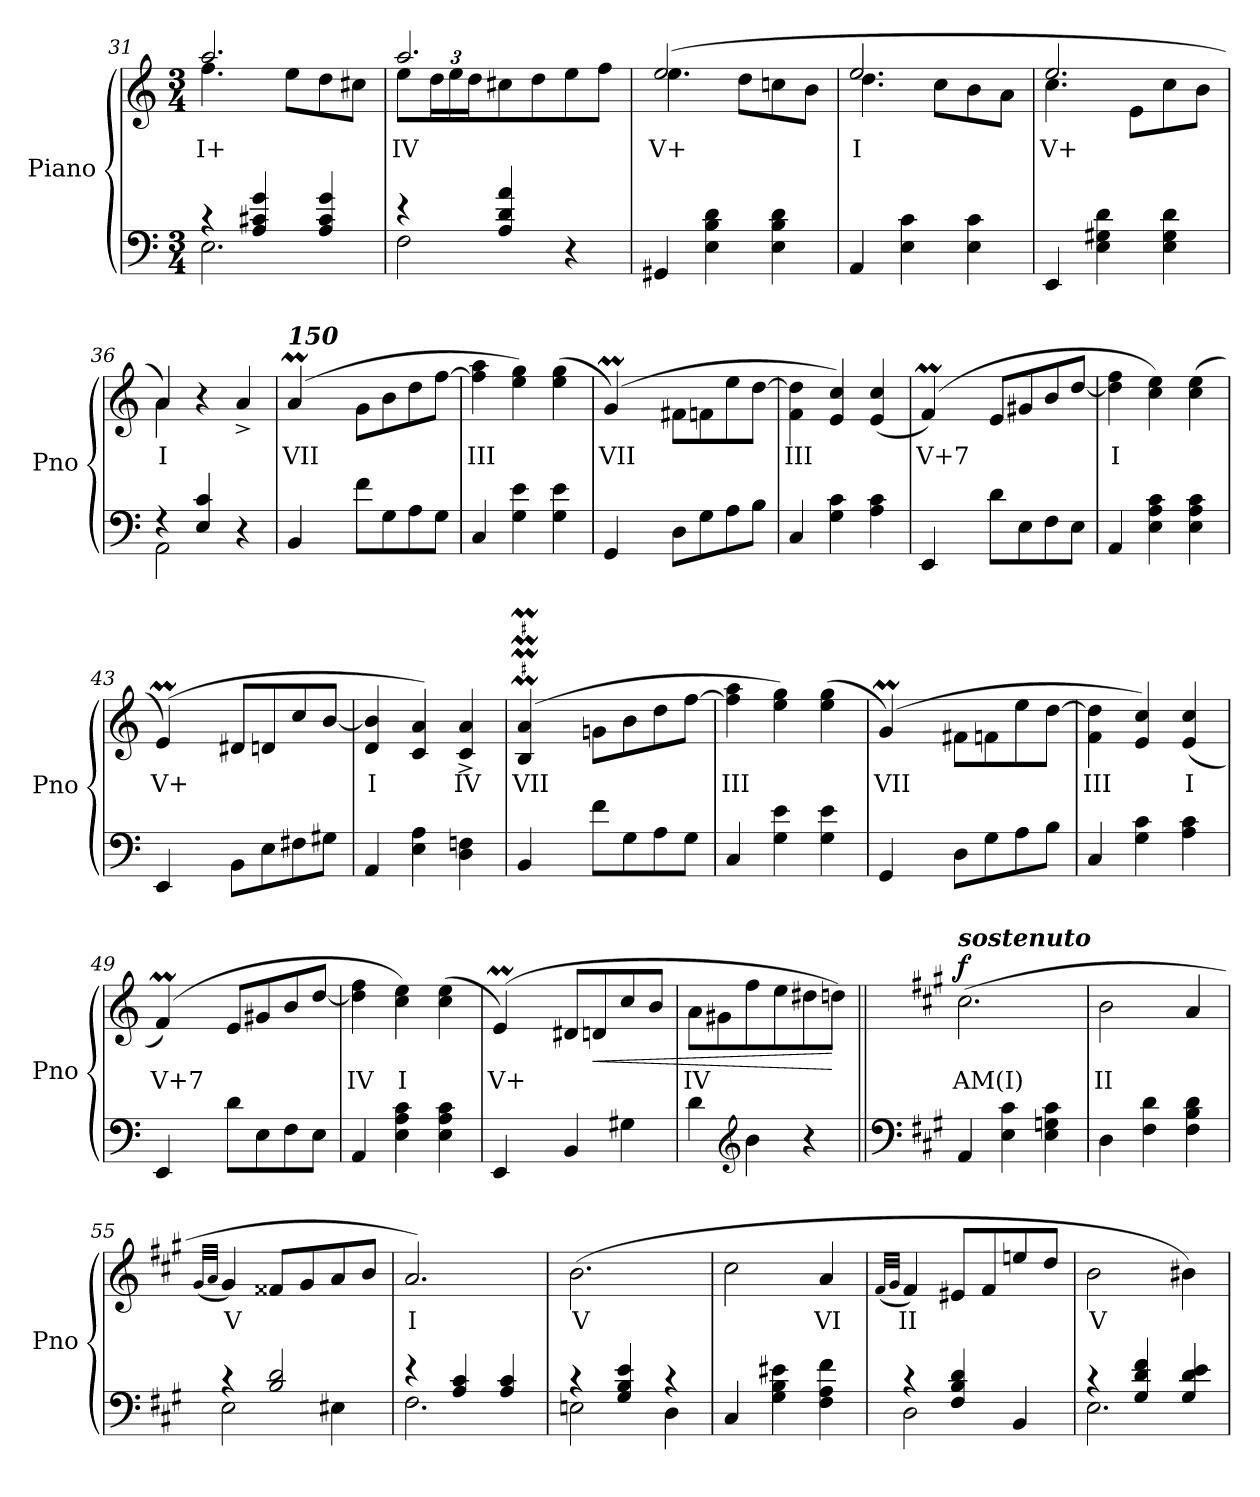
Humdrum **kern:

**kern	**kern	**text	**dynam
*part1	*part1	*part1	*part1
*staff2	*staff1	*staff1	*staff1/2
*I"Piano	*	*	*
*I'Pno	*	*	*
*clefF4	*clefG2	*	*
*k[]	*k[]	*	*
*M3/4	*M3/4	*	*
=31	=31	=31	=31
*^	*^	*	*
!	!	!	!	!LO:LY:b	!
4r	2.E\	2.aa/	4.ff\	I+	.
4A/ 4c#X/ 4g/	.	.	.	.	.
.	.	.	8ee\L	.	.
4A/ 4c#/ 4g/	.	.	8dd\	.	.
.	.	.	8cc#X\J	.	.
!!LO:LB:g=z	!!
=32	=32	=32	=32	=32	=32
!	!	!	!	!LO:LY:b	!
4r	2F\	2.aa/	8ee\L	IV	.
*	*	*	*Xbrackettup	*	*
.	.	.	24dd\L	.	.
.	.	.	24ee\	.	.
.	.	.	24dd\J	.	.
4A/ 4d/ 4a/	.	.	8cc#X\	.	.
.	.	.	8dd\	.	.
4r	4ryy	.	8ee\	.	.
.	.	.	8ff\J	.	.
*v	*v	*	*	*	*
=33	=33	=33	=33	=33
!	!	!	!LO:LY:b	!
4GG#X/	(>2.ee/	4.ee\	V+	.
4E\ 4B\ 4d\	.	.	.	.
.	.	8dd\L	.	.
4E\ 4B\ 4d\	.	8ccn\	.	.
.	.	8b\J	.	.
=34	=34	=34	=34	=34
!	!	!	!LO:LY:b	!
4AA/	2.ee/	4.dd\	I	.
4E\ 4c\	.	.	.	.
.	.	8cc\L	.	.
4E\ 4c\	.	8b\	.	.
.	.	8a\J	.	.
=35	=35	=35	=35	=35
!	!	!	!LO:LY:b	!
4EE/	2.ee/	4.cc\	V+	.
4E\ 4G#X\ 4d\	.	.	.	.
.	.	8e\L	.	.
4E\ 4G#\ 4d\	.	8cc\	.	.
.	.	8b\J	.	.
=36	=36	=36	=36	=36
*^	*	*	*	*
!	!	!	!	!LO:LY:b	!
4r	2AA\	4a/)	4a\	I	.
4E/ 4c/	.	4r	2ryy	.	.
4r	4ryy	4a^/	.	.	.
=37	=37	=37	=37	=37	=37
!	!	!	!	!LO:LY:b	!
*v	*v	*	*	*	*
*	*	*Xtuplet	*	*
*^	*	*	*	*
!	!	!LO:TX:a:Bi:t=150	!	!	!
*v	*v	*	*	*	*
4BB/	(>4aM/	24ryy	VII	.
.	.	24byy	.	.
.	.	6ayy	.	.
8f\L	8g\L	2ryy	.	.
8G\	8b\	.	.	.
8A\	8dd\	.	.	.
8G\J	[8ff\J	.	.	.
*	*v	*v	*	*
=38	=38	=38	=38
!	!	!LO:LY:b	!
4C/	4ff\] 4aa\	III	.
4G\ 4e\	4ee\ 4gg\)	.	.
4G\ 4e\	(>4ee\ 4gg\	.	.
!!LO:LB:g=z
=39	=39	=39	=39
!	!	!LO:LY:b	!
*	*^	*	*
4GG/	(>4gM/)	24ryy	VII	.
.	.	24ayy	.	.
.	.	6gyy	.	.
8D\L	8f#X\L	2ryy	.	.
8G\	8fn\	.	.	.
8A\	8ee\	.	.	.
8B\J	[8dd\J	.	.	.
*	*v	*v	*	*
=40	=40	=40	=40
!	!	!LO:LY:b	!
4C/	4f\ 4dd\]	III	.
4G\ 4c\	4e/ 4cc/)	.	.
4A\ 4c\	(>4e/ 4cc/	.	.
=41	=41	=41	=41
!	!	!LO:LY:b	!
*	*^	*	*
4EE/	(>4fM/)	24ryy	V+7	.
.	.	24gyy	.	.
.	.	6fyy	.	.
8d\L	8e/L	2ryy	.	.
8E\	8g#X/	.	.	.
8F\	8b/	.	.	.
8E\J	[8dd/J	.	.	.
*	*v	*v	*	*
=42	=42	=42	=42
!	!	!LO:LY:b	!
4AA/	4dd\] 4ff\	I	.
4E\ 4A\ 4c\	4cc\ 4ee\)	.	.
4E\ 4A\ 4c\	(>4cc\ 4ee\	.	.
=43	=43	=43	=43
!	!	!LO:LY:b	!
*	*^	*	*
4EE/	(>4em/)	24ryy	V+	.
.	.	24fyy	.	.
.	.	6eyy	.	.
8BB\L	8d#X/L	2ryy	.	.
8E\	8dn/	.	.	.
8F#X\	8cc/	.	.	.
8G#X\J	[8b/J	.	.	.
*	*v	*v	*	*
=44	=44	=44	=44
!	!	!LO:LY:b	!
4AA/	4d/ 4b/]	I	.
4E\ 4A\	4c/ 4a/)	.	.
!	!	!LO:LY:b	!
4D\ 4Fn\	4c/^ 4a/^	IV	.
=45	=45	=45	=45
!	!	!LO:LY:b	!
*	*^	*	*
4BB/	(>4B/M 4a/M	24ryy	VII	.
.	.	24byy	.	.
.	.	6ayy	.	.
8f\L	8gn\L	2ryy	.	.
8G\	8b\	.	.	.
8A\	8dd\	.	.	.
8G\J	[8ff\J	.	.	.
*	*v	*v	*	*
!!LO:LB:g=z
=46	=46	=46	=46
!	!	!LO:LY:b	!
4C/	4ff\] 4aa\	III	.
4G\ 4e\	4ee\ 4gg\)	.	.
4G\ 4e\	(>4ee\ 4gg\	.	.
=47	=47	=47	=47
!	!	!LO:LY:b	!
*	*^	*	*
4GG/	(>4gM/)	24ryy	VII	.
.	.	24ayy	.	.
.	.	6gyy	.	.
8D\L	8f#X\L	2ryy	.	.
8G\	8fn\	.	.	.
8A\	8ee\	.	.	.
8B\J	[8dd\J	.	.	.
*	*v	*v	*	*
=48	=48	=48	=48
!	!	!LO:LY:b	!
4C/	4f\ 4dd\]	III	.
4G\ 4c\	4e/ 4cc/)	.	.
!	!	!LO:LY:b	!
4A\ 4c\	(>4e/ 4cc/	I	.
=49	=49	=49	=49
!	!	!LO:LY:b	!
*	*^	*	*
4EE/	(>4fM/)	24ryy	V+7	.
.	.	24gyy	.	.
.	.	6fyy	.	.
8d\L	8e/L	2ryy	.	.
8E\	8g#X/	.	.	.
8F\	8b/	.	.	.
8E\J	[8dd/J	.	.	.
*	*v	*v	*	*
=50	=50	=50	=50
!	!	!LO:LY:b	!
4AA/	4dd\] 4ff\	IV	.
!	!	!LO:LY:b	!
4E\ 4A\ 4c\	4cc\ 4ee\)	I	.
4E\ 4A\ 4c\	(>4cc\ 4ee\	.	.
=51	=51	=51	=51
!	!	!LO:LY:b	!
*	*^	*	*
4EE/	(>4em/)	24ryy	V+	.
.	.	24fyy	.	.
.	.	6eyy	.	.
4BB/	8d#X/L	2ryy	.	.
!	!	!	!	!LO:HP:b
.	8dn/	.	.	<
4G#X\	8cc/	.	.	.
.	8b/J	.	.	.
*	*v	*v	*	*
=52	=52	=52	=52
!	!	!LO:LY:b	!
4d\	8a\L	IV	.
.	8g#X\	.	.
*clefG2	*	*	*
4b\	8ff\	.	.
.	8ee\	.	.
4r	8dd#X\	.	.
.	8ddn\J)	.	[
!!LO:LB:g=z
=53||	=53||	=53||	=53||
*clefF4	*	*	*
*k[f#c#g#]	*k[f#c#g#]	*	*
!	!LO:TX:a:Bi:t=sostenuto	!	!
!	!	!LO:LY:b	!LO:DY:b
4AA/	(>2.cc#\	AM(I)	f
4E\ 4c#\	.	.	.
4E\ 4Gn\ 4c#\	.	.	.
=54	=54	=54	=54
!	!	!LO:LY:b	!
4D\	2b\	II	.
4F#\ 4d\	.	.	.
4F#\ 4B\ 4d\	4a/	.	.
=55	=55	=55	=55
.	(<32qg#/LLL	.	.
.	32qa/JJJ	.	.
*^	*	*	*
!	!	!	!LO:LY:b	!
4r	2E\	4g#/)	V	.
2B/ 2d/	.	8f##X/L	.	.
.	.	8g#/	.	.
.	4E#X\	8a/	.	.
.	.	8b/J	.	.
=56	=56	=56	=56	=56
!	!	!	!LO:LY:b	!
4r	2.F#\	2.a/)	I	.
4A/ 4c#/	.	.	.	.
4A/ 4c#/	.	.	.	.
=57	=57	=57	=57	=57
!	!	!	!LO:LY:b	!
4r	2En\	(>2.b\	V	.
4G#/ 4B/ 4e/	.	.	.	.
4r	4D\	.	.	.
*v	*v	*	*	*
=58	=58	=58	=58
4C#/	2cc#\	.	.
4G#\ 4B\ 4e#X\	.	.	.
!	!	!LO:LY:b	!
4F#\ 4A\ 4f#\	4a/	VI	.
=59	=59	=59	=59
.	(<32qf#/LLL	.	.
.	32qg#/JJJ	.	.
*^	*	*	*
!	!	!	!LO:LY:b	!
4r	2D\	4f#/)	II	.
4F#/ 4B/ 4d/	.	8e#X/L	.	.
.	.	8f#/	.	.
4BB/	4ryy	8een/	.	.
.	.	8dd/J	.	.
!!LO:PB:g=z
=60	=60	=60	=60	=60
!	!	!	!LO:LY:b	!
4r	2.E\	2b\	V	.
4G#/ 4d/ 4f#/	.	.	.	.
4G#/ 4d/ 4e/	.	4b#X\)	.	.
*v	*v	*	*	*
=	=	=	=
*-	*-	*-	*-
